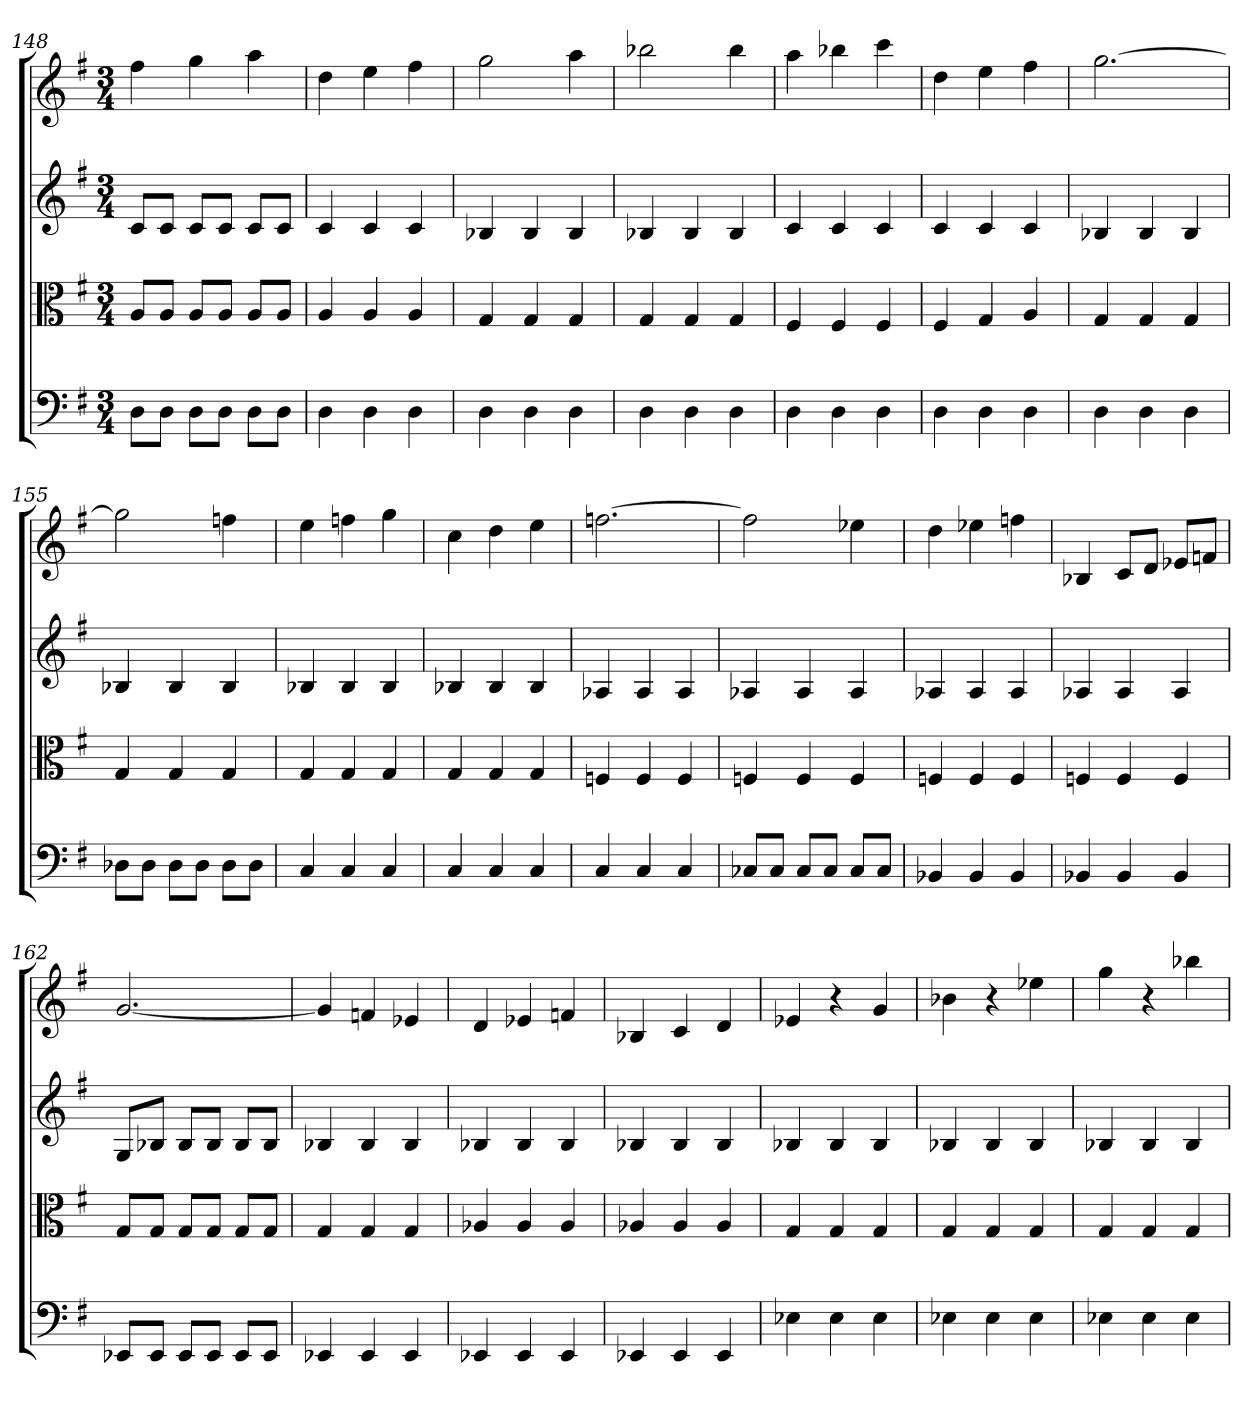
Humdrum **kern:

**kern	**kern	**kern	**kern
*part4	*part3	*part2	*part1
*staff4	*staff3	*staff2	*staff1
*clefF4	*clefC3	*	*
*k[f#]	*k[f#]	*k[f#]	*k[f#]
*G:	*G:	*G:	*G:
*M3/4	*M3/4	*M3/4	*M3/4
=148	=148	=148	=148
8D\L	8A/L	8cL	4ff#
8D\J	8A/J	8cJ	.
8D\L	8A/L	8cL	4gg
8D\J	8A/J	8cJ	.
8D\L	8A/L	8cL	4aa
8D\J	8A/J	8cJ	.
=149	=149	=149	=149
4D	4A	4c	4dd
4D	4A	4c	4ee
4D	4A	4c	4ff#
=150	=150	=150	=150
4D	4G	4B-X	2gg
4D	4G	4B-	.
4D	4G	4B-	4aa
=151	=151	=151	=151
4D	4G	4B-X	2bb-X
4D	4G	4B-	.
4D	4G	4B-	4bb-
=152	=152	=152	=152
4D	4F#	4c	4aa
4D	4F#	4c	4bb-X
4D	4F#	4c	4ccc
=153	=153	=153	=153
4D	4F#	4c	4dd
4D	4G	4c	4ee
4D	4A	4c	4ff#
=154	=154	=154	=154
4D	4G	4B-X	[2.gg
4D	4G	4B-	.
4D	4G	4B-	.
=155	=155	=155	=155
8D-X\L	4G	4B-X	2gg]
8D-\J	.	.	.
8D-\L	4G	4B-	.
8D-\J	.	.	.
8D-\L	4G	4B-	4ffn
8D-\J	.	.	.
=156	=156	=156	=156
4C	4G	4B-X	4ee
4C	4G	4B-	4ffn
4C	4G	4B-	4gg
=157	=157	=157	=157
4C	4G	4B-X	4cc
4C	4G	4B-	4dd
4C	4G	4B-	4ee
=158	=158	=158	=158
4C	4Fn	4A-X	[2.ffn
4C	4F	4A-	.
4C	4F	4A-	.
=159	=159	=159	=159
8C-X/L	4Fn	4A-X	2ff]
8C-/J	.	.	.
8C-/L	4F	4A-	.
8C-/J	.	.	.
8C-/L	4F	4A-	4ee-X
8C-/J	.	.	.
=160	=160	=160	=160
4BB-X	4Fn	4A-X	4dd
4BB-	4F	4A-	4ee-X
4BB-	4F	4A-	4ffn
=161	=161	=161	=161
4BB-X	4Fn	4A-X	4B-X
4BB-	4F	4A-	8cL
.	.	.	8dJ
4BB-	4F	4A-	8e-XL
.	.	.	8fnJ
=162	=162	=162	=162
8EE-X/L	8G/L	8GL	[2.g
8EE-/J	8G/J	8B-XJ	.
8EE-/L	8G/L	8B-L	.
8EE-/J	8G/J	8B-J	.
8EE-/L	8G/L	8B-L	.
8EE-/J	8G/J	8B-J	.
=163	=163	=163	=163
4EE-X	4G	4B-X	4g]
4EE-	4G	4B-	4fn
4EE-	4G	4B-	4e-X
=164	=164	=164	=164
4EE-X	4A-X	4B-X	4d
4EE-	4A-	4B-	4e-X
4EE-	4A-	4B-	4fn
=165	=165	=165	=165
4EE-X	4A-X	4B-X	4B-X
4EE-	4A-	4B-	4c
4EE-	4A-	4B-	4d
=166	=166	=166	=166
4E-X	4G	4B-X	4e-X
4E-	4G	4B-	4r
4E-	4G	4B-	4g
=167	=167	=167	=167
4E-X	4G	4B-X	4b-X
4E-	4G	4B-	4r
4E-	4G	4B-	4ee-X
=168	=168	=168	=168
4E-X	4G	4B-X	4gg
4E-	4G	4B-	4r
4E-	4G	4B-	4bb-X
=	=	=	=
*-	*-	*-	*-
